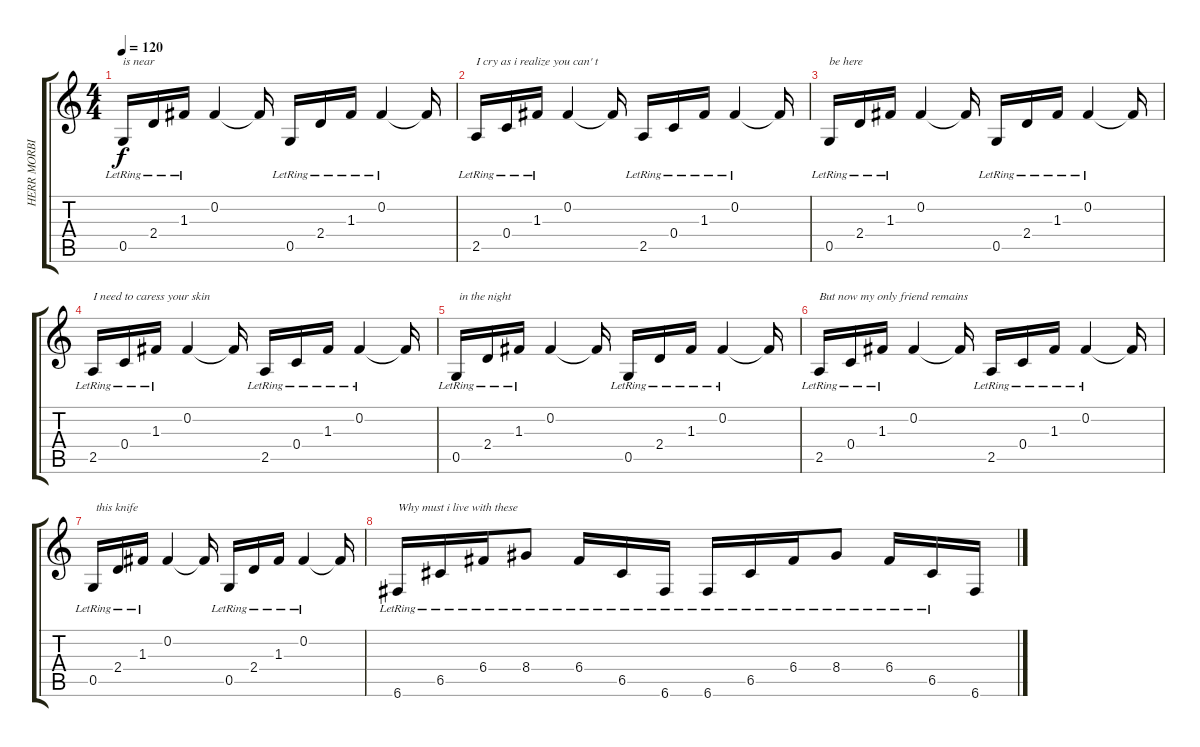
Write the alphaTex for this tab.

\track ("HERR MORBID" "HERR MORBI") {instrument distortionguitar}
\staff {score tabs}
\tuning (D4 Gb3 F3 C3 G2 C2) {hide}
\ts (4 4)
\tempo 120
\clef g2
\ks c
0.5{lr}.16{txt "is near " dy f} 2.4{lr}.16 1.3{lr}.16 0.2.4 0.2{t}.16 0.5{lr}.16 2.4{lr}.16 1.3{lr}.16 0.2{lr}.4 0.2{t}.16 |
2.5{lr}.16{txt "I cry as i realize you can' t "} 0.4{lr}.16 1.3{lr}.16 0.2.4 0.2{t}.16 2.5{lr}.16 0.4{lr}.16 1.3{lr}.16 0.2{lr}.4 0.2{t}.16 |
0.5{lr}.16{txt "be here"} 2.4{lr}.16 1.3{lr}.16 0.2.4 0.2{t}.16 0.5{lr}.16 2.4{lr}.16 1.3{lr}.16 0.2{lr}.4 0.2{t}.16 |
2.5{lr}.16{txt "I need to caress your skin"} 0.4{lr}.16 1.3{lr}.16 0.2.4 0.2{t}.16 2.5{lr}.16 0.4{lr}.16 1.3{lr}.16 0.2{lr}.4 0.2{t}.16 |
0.5{lr}.16{txt " in the night"} 2.4{lr}.16 1.3{lr}.16 0.2.4 0.2{t}.16 0.5{lr}.16 2.4{lr}.16 1.3{lr}.16 0.2{lr}.4 0.2{t}.16 |
2.5{lr}.16{txt "But now my only friend remains"} 0.4{lr}.16 1.3{lr}.16 0.2.4 0.2{t}.16 2.5{lr}.16 0.4{lr}.16 1.3{lr}.16 0.2{lr}.4 0.2{t}.16 |
0.5{lr}.16{txt " this knife "} 2.4{lr}.16 1.3{lr}.16 0.2.4 0.2{t}.16 0.5{lr}.16 2.4{lr}.16 1.3{lr}.16 0.2{lr}.4 0.2{t}.16 |
6.6{lr}.16{txt "Why must i live with these "} 6.5{lr}.16 6.4{lr}.16 8.4{lr}.8 6.4{lr}.16 6.5{lr}.16 6.6{lr}.16 6.6{lr}.16 6.5{lr}.16 6.4{lr}.16 8.4{lr}.8 6.4{lr}.16 6.5{lr}.16 6.6.16
